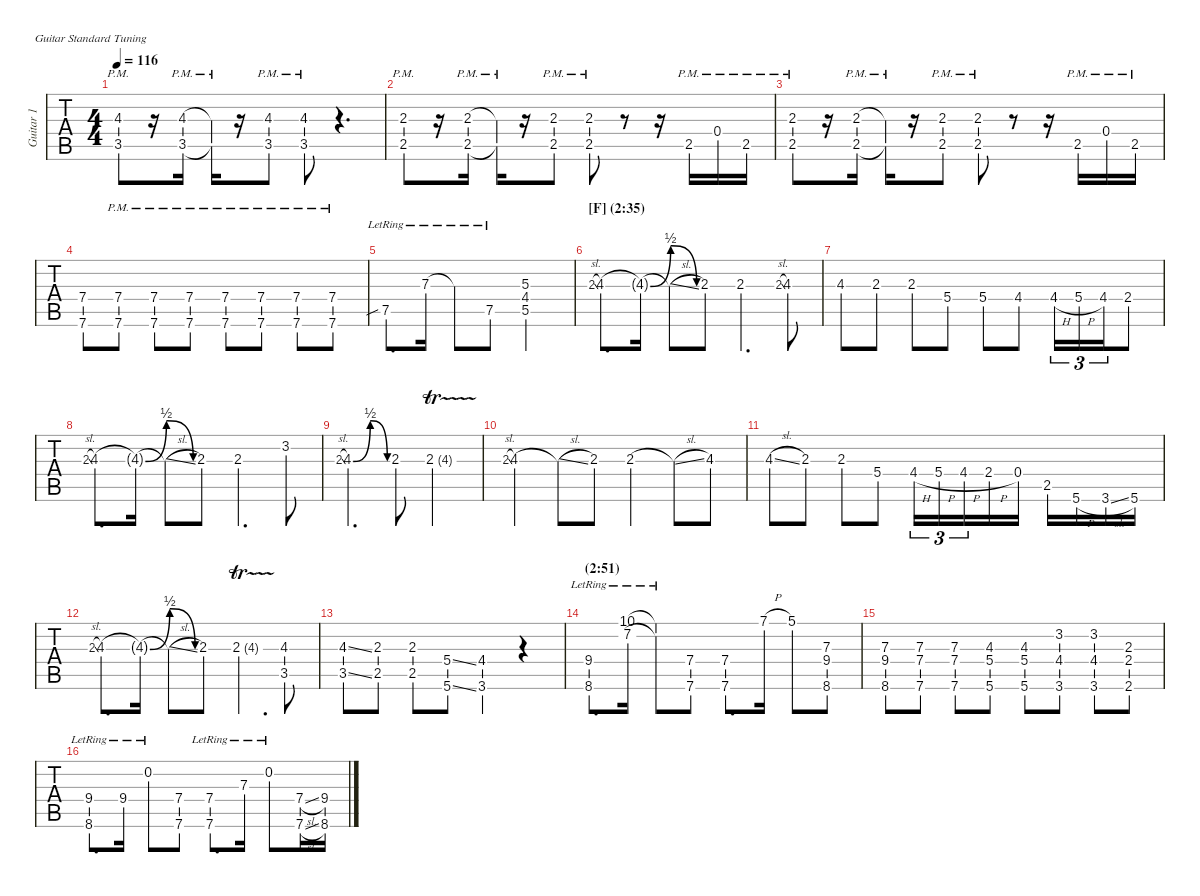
\defaultSystemsLayout 4
\hideDynamics
\bracketExtendMode nobrackets
\multiTrackTrackNamePolicy allsystems
\firstSystemTrackNameMode fullname
\otherSystemsTrackNameMode fullname
\otherSystemsTrackNameOrientation horizontal
\track ("Guitar 1" "Guitar 1") {instrument distortionguitar}
\staff {tabs}
\tuning (E4 B3 G3 D3 A2 E2)
\ts (4 4)
\scale
0.97867
\tempo 116
\accidentals auto
\clef g2
\ottava regular
\simile none
\ks c
(4.3{pm} 3.5{pm}).8{dy mf} r.16 (4.3{pm} 3.5{pm}).16 (4.3{pm t} 3.5{pm t}).16 r.16 (4.3{pm} 3.5{pm}).8 (4.3{pm} 3.5{pm}).8 r.4{d} |
\scale
1.02358 (2.3{pm} 2.5{pm}).8 r.16 (2.3{pm} 2.5{pm}).16 (2.3{pm t} 2.5{pm t}).16 r.16 (2.3{pm} 2.5{pm}).8 (2.3{pm} 2.5{pm}).8 r.8 r.16 2.5{pm}.16 0.4{pm}.16 2.5{pm}.16 |
\scale
0.976421 (2.3{pm} 2.5{pm}).8 r.16 (2.3{pm} 2.5{pm}).16 (2.3{pm t} 2.5{pm t}).16 r.16 (2.3{pm} 2.5{pm}).8 (2.3{pm} 2.5{pm}).8 r.8 r.16 2.5{pm}.16 0.4{pm}.16 2.5{pm}.16 |
\scale
1.02152 (7.6 7.4).8 (7.4{pm} 7.6{pm}).8 (7.4{pm} 7.6{pm}).8 (7.4{pm} 7.6{pm}).8 (7.4{pm} 7.6{pm}).8 (7.4{pm} 7.6{pm}).8 (7.4{pm} 7.6{pm}).8 (7.4{pm} 7.6{pm}).8 |
\scale
0.978481 7.5{sib lr}.8{d} 7.3{lr}.16 7.3{lr t}.8 7.5{lr}.8 (5.5 5.3 4.4{acc #}).2 |
\section ("F" "(2:35)")
\scale
0.974603 2.3{sl}.8{gr onbeat} 4.3.8{d} 4.3{be (bend 0 0 15.6 2) t}.16 4.3{be (release 0 2 15 0) sl t}.8 2.3.8 2.3.4{d} 2.3{sl}.8{gr onbeat} 4.3.8 |
\scale
1.06468 4.3.8 2.3.8 2.3.8 5.4.8 5.4.8 4.4{acc #}.8 4.4{h acc #}.16{tu (3 2)} 5.4{h}.16{tu (3 2)} 4.4{acc #}.16{tu (3 2) beam merge} 2.4.8 |
\scale
0.978438 2.3{sl}.8{gr onbeat} 4.3.8{d} 4.3{be (bend 0 0 15.6 2) t}.16 4.3{be (release 0 2 15 0) sl t}.8 2.3.8 2.3.4{d} 3.2{st}.8 |
\scale
0.978438 2.3{sl}.8{gr onbeat} 4.3{be (bendrelease 0 0 30 2 30 2 60 0)}.4{d} 2.3{st}.8 2.3{tr (4 16)}.2 |
\scale
1.05749 2.3{sl}.8{gr onbeat} 4.3.4 4.3{sl t}.8 2.3.8 2.3.4 2.3{sl t}.8 4.3.8 |
\scale
0.979846 4.3{sl}.8 2.3.8 2.3.8 5.4{st}.8 4.4{h acc #}.16{tu (3 2)} 5.4{h}.16{tu (3 2)} 4.4{h acc #}.16{tu (3 2) beam merge} 2.4{h}.16 0.4.16 2.5.16 5.6{h}.16 3.6{sl}.16 5.6.16 |
\scale
0.994999 2.3{sl}.8{gr onbeat} 4.3.8{d} 4.3{be (bend 0 0 15.6 2) t}.16 4.3{be (release 0 2 15 0) sl t}.8 2.3.8 2.3{tr (4 16)}.4{d} (3.5 4.3).8 |
\scale
0.967667 (4.3{ss} 3.5{ss}).8 (2.3 2.5).8 (2.3 2.5).8 (5.4{ss} 5.6{ss}).8 (4.4{st acc #} 3.6{st}).4 r.4 |
\section ("" "(2:51)")
\scale
1.00887 (9.4{lr} 8.6{lr}).8{d} (10.1{lr} 7.2{lr acc #}).16 (10.1{lr t} 7.2{lr t acc #}).8 (7.4 7.6).8 (7.4 7.6).8{d} 7.1{h}.16 5.1.8 (9.4 8.6 7.3).8 |
\scale
0.994441 (9.4 8.6 7.3).8 (7.3 7.4 7.6).8 (7.3 7.4 7.6).8 (4.3 5.4 5.6).8 (4.3 5.4 5.6).8 (3.2 4.4{acc #} 3.6).8 (3.2 4.4{acc #} 3.6).8 (2.3 2.4 2.6{acc #}).8 |
\scale
0.996687 (8.6{lr} 9.4{lr}).8{d} 9.4{lr}.16 0.2{lr}.8 (7.4 7.6).8 (7.4{lr} 7.6{lr}).8{d} 7.3{lr}.16 0.2{lr}.8 (7.6{sl} 7.4{sl}).16 (9.4 8.6).16
